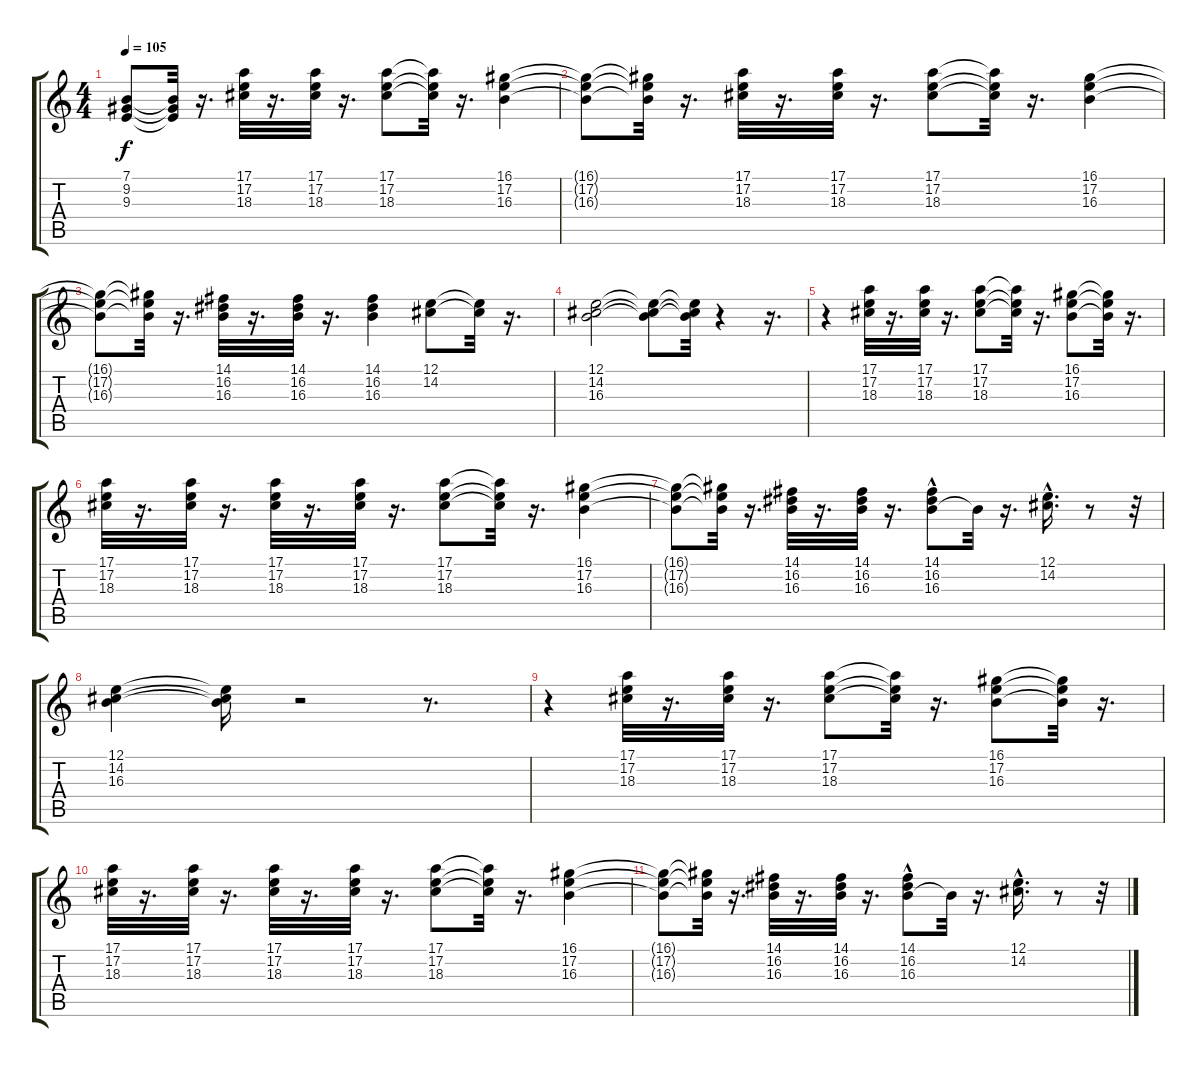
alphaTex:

\track "" {instrument electricpiano2}
\staff {score tabs}
\tuning (E4 B3 G3 D3 A2 E2) {hide}
\ts (4 4)
\tempo 105
\clef g2
\ks c
(7.1{t} 9.2{t} 9.3{t}).8{dy f} (7.1{t} 9.2{t} 9.3{t}).32 r.16{d} (17.1 17.2 18.3).32 r.16{d} (17.1 17.2 18.3).32 r.16{d} (17.1 17.2 18.3).8 (17.1{t} 17.2{t} 18.3{t}).32 r.16{d} (16.1 17.2 16.3).4 |
(16.1{t} 17.2{t} 16.3{t}).8 (16.1{t} 17.2{t} 16.3{t}).32 r.16{d} (17.1 17.2 18.3).32 r.16{d} (17.1 17.2 18.3).32 r.16{d} (17.1 17.2 18.3).8 (17.1{t} 17.2{t} 18.3{t}).32 r.16{d} (16.1 17.2 16.3).4 |
(16.1{t} 17.2{t} 16.3{t}).8 (16.1{t} 17.2{t} 16.3{t}).32 r.16{d} (14.1 16.2 16.3).32 r.16{d} (14.1 16.2 16.3).32 r.16{d} (14.1 16.2 16.3).4 (12.1 14.2).8 (12.1{t} 14.2{t}).32 r.16{d} |
(12.1 14.2 16.3).2 (12.1{t} 14.2{t} 16.3{t}).8 (12.1{t} 14.2{t} 16.3{t}).32 r.4 r.16{d} |
r.4 (17.1 17.2 18.3).32{volume 14} r.16{d} (17.1 17.2 18.3).32{volume 14} r.16{d} (17.1 17.2 18.3).8{volume 13} (17.1{t} 17.2{t} 18.3{t}).32 r.16{d} (16.1 17.2 16.3).8{volume 13} (16.1{t} 17.2{t} 16.3{t}).32 r.16{d} |
(17.1 17.2 18.3).32{volume 12} r.16{d} (17.1 17.2 18.3).32{volume 12} r.16{d} (17.1 17.2 18.3).32{volume 12} r.16{d} (17.1 17.2 18.3).32{volume 12} r.16{d} (17.1 17.2 18.3).8{volume 11} (17.1{t} 17.2{t} 18.3{t}).32 r.16{d} (16.1 17.2 16.3).4{volume 11} |
(16.1{t} 17.2{t} 16.3{t}).8 (16.1{t} 17.2{t} 16.3{t}).32 r.16{d} (14.1 16.2 16.3).32{volume 10} r.16{d} (14.1 16.2 16.3).32{volume 10} r.16{d} (14.1{hac} 16.2{hac} 16.3).8{volume 9} 16.3{t}.32 r.16{d} (12.1{hac} 14.2{hac}).16{d volume 9} r.8 r.32 |
(12.1 14.2 16.3).4{volume 8} (12.1{t} 14.2{t} 16.3{t}).16 r.2 r.8{d} |
r.4 (17.1 17.2 18.3).32{volume 6} r.16{d} (17.1 17.2 18.3).32{volume 6} r.16{d} (17.1 17.2 18.3).8{volume 5} (17.1{t} 17.2{t} 18.3{t}).32 r.16{d} (16.1 17.2 16.3).8{volume 5} (16.1{t} 17.2{t} 16.3{t}).32 r.16{d} |
(17.1 17.2 18.3).32{volume 4} r.16{d} (17.1 17.2 18.3).32{volume 4} r.16{d} (17.1 17.2 18.3).32{volume 4} r.16{d} (17.1 17.2 18.3).32{volume 3} r.16{d} (17.1 17.2 18.3).8{volume 3} (17.1{t} 17.2{t} 18.3{t}).32 r.16{d} (16.1 17.2 16.3).4{volume 3} |
(16.1{t} 17.2{t} 16.3{t}).8 (16.1{t} 17.2{t} 16.3{t}).32 r.16{d} (14.1 16.2 16.3).32{volume 2} r.16{d} (14.1 16.2 16.3).32{volume 1} r.16{d} (14.1{hac} 16.2{hac} 16.3).8{volume 1} 16.3{t}.32 r.16{d} (12.1{hac} 14.2{hac}).16{d volume 1} r.8 r.32
